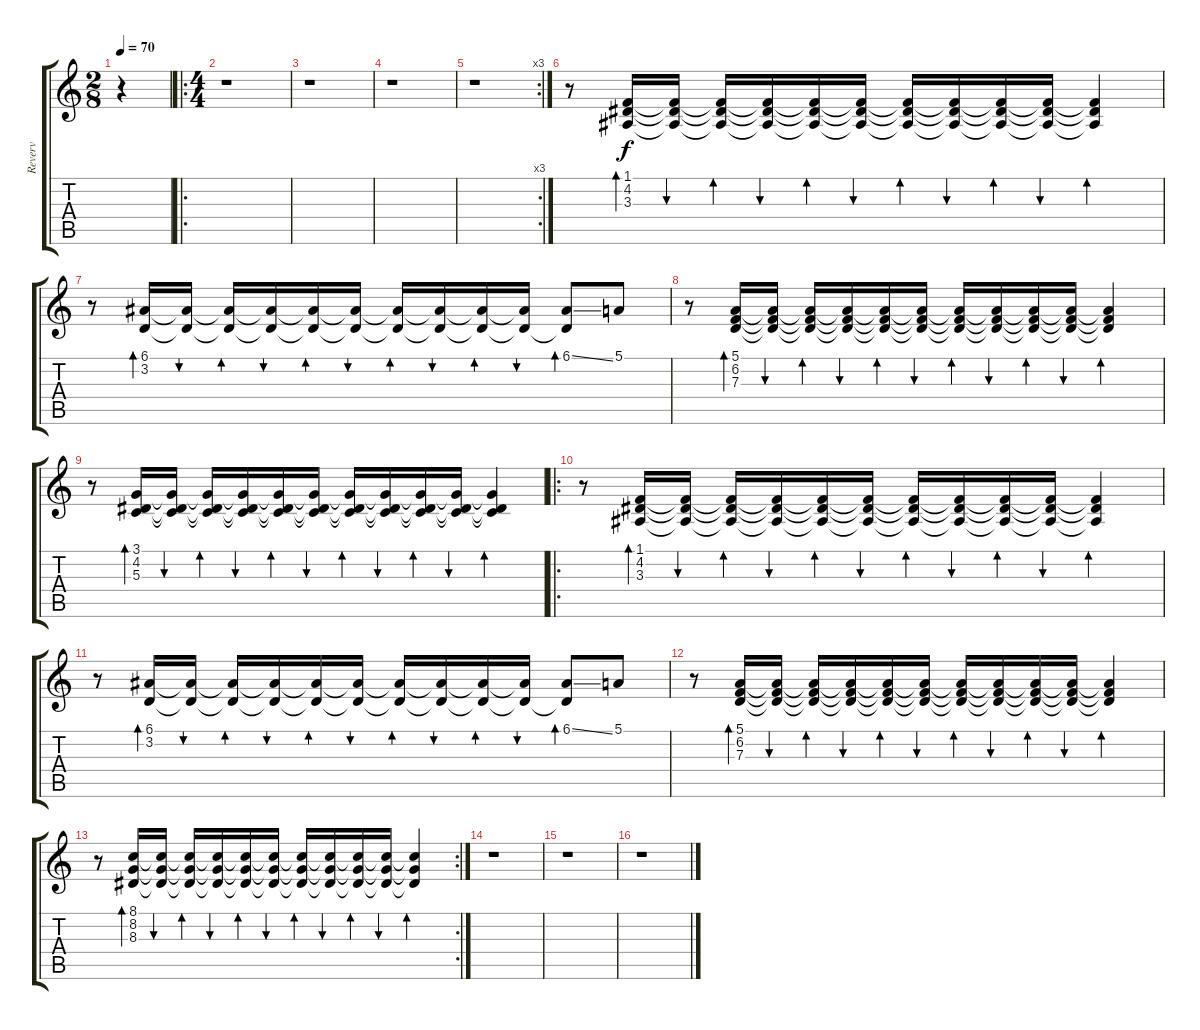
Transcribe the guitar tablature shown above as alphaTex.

\track ("Reverv " "Reverv ") {instrument fx7echoes}
\staff {score tabs}
\tuning (E4 B3 G3 D3 A2 E2) {hide}
\ts (2 8)
\tempo 70
\clef g2
\ks c
r.4{dy f instrument fx7echoes} |
\ro
\ts (4 4)
r.1 |
r.1 |
r.1 |
\rc 3
r.1 |
r.8{volume 3} (1.1 4.2 3.3).16{bd 60} (1.1{t} 4.2{t} 3.3{t}).16{bu 60} (1.1{t} 4.2{t} 3.3{t}).16{bd 60 volume 8} (1.1{t} 4.2{t} 3.3{t}).16{bu 60} (1.1{t} 4.2{t} 3.3{t}).16{bd 60 volume 11} (1.1{t} 4.2{t} 3.3{t}).16{bu 60} (1.1{t} 4.2{t} 3.3{t}).16{bd 60 volume 12} (1.1{t} 4.2{t} 3.3{t}).16{bu 60} (1.1{t} 4.2{t} 3.3{t}).16{bd 60} (1.1{t} 4.2{t} 3.3{t}).16{bu 60 volume 11} (1.1{t} 4.2{t} 3.3{t}).4{bd 60 volume 7} |
r.8{volume 6} (6.1 3.2).16{bd 60} (6.1{t} 3.2{t}).16{bu 60} (6.1{t} 3.2{t}).16{bd 60 volume 8} (6.1{t} 3.2{t}).16{bu 60} (6.1{t} 3.2{t}).16{bd 60 volume 12} (6.1{t} 3.2{t}).16{bu 60} (6.1{t} 3.2{t}).16{bd 60 volume 12} (6.1{t} 3.2{t}).16{bu 60} (6.1{t} 3.2{t}).16{bd 60} (6.1{t} 3.2{t}).16{bu 60 volume 11} (6.1{ss} 3.2{t}).8{bd 60 volume 7} 5.1.8 |
r.8{volume 6} (5.1 6.2 7.3).16{bd 60} (5.1{t} 6.2{t} 7.3{t}).16{bu 60} (5.1{t} 6.2{t} 7.3{t}).16{bd 60 volume 8} (5.1{t} 6.2{t} 7.3{t}).16{bu 60} (5.1{t} 6.2{t} 7.3{t}).16{bd 60 volume 11} (5.1{t} 6.2{t} 7.3{t}).16{bu 60} (5.1{t} 6.2{t} 7.3{t}).16{bd 60 volume 12} (5.1{t} 6.2{t} 7.3{t}).16{bu 60} (5.1{t} 6.2{t} 7.3{t}).16{bd 60} (5.1{t} 6.2{t} 7.3{t}).16{bu 60 volume 11} (5.1{t} 6.2{t} 7.3{t}).4{bd 60 volume 7} |
r.8{volume 6} (3.1 4.2 5.3).16{bd 60} (3.1{t} 4.2{t} 5.3{t}).16{bu 60} (3.1{t} 4.2{t} 5.3{t}).16{bd 60 volume 8} (3.1{t} 4.2{t} 5.3{t}).16{bu 60} (3.1{t} 4.2{t} 5.3{t}).16{bd 60 volume 11} (3.1{t} 4.2{t} 5.3{t}).16{bu 60} (3.1{t} 4.2{t} 5.3{t}).16{bd 60 volume 12} (3.1{t} 4.2{t} 5.3{t}).16{bu 60} (3.1{t} 4.2{t} 5.3{t}).16{bd 60} (3.1{t} 4.2{t} 5.3{t}).16{bu 60 volume 11} (3.1{t} 4.2{t} 5.3{t}).4{bd 60 volume 7} |
\ro
r.8{volume 3} (1.1 4.2 3.3).16{bd 60} (1.1{t} 4.2{t} 3.3{t}).16{bu 60} (1.1{t} 4.2{t} 3.3{t}).16{bd 60 volume 8} (1.1{t} 4.2{t} 3.3{t}).16{bu 60} (1.1{t} 4.2{t} 3.3{t}).16{bd 60 volume 11} (1.1{t} 4.2{t} 3.3{t}).16{bu 60} (1.1{t} 4.2{t} 3.3{t}).16{bd 60 volume 12} (1.1{t} 4.2{t} 3.3{t}).16{bu 60} (1.1{t} 4.2{t} 3.3{t}).16{bd 60} (1.1{t} 4.2{t} 3.3{t}).16{bu 60 volume 11} (1.1{t} 4.2{t} 3.3{t}).4{bd 60 volume 7} |
r.8{volume 6} (6.1 3.2).16{bd 60} (6.1{t} 3.2{t}).16{bu 60} (6.1{t} 3.2{t}).16{bd 60 volume 8} (6.1{t} 3.2{t}).16{bu 60} (6.1{t} 3.2{t}).16{bd 60 volume 12} (6.1{t} 3.2{t}).16{bu 60} (6.1{t} 3.2{t}).16{bd 60 volume 12} (6.1{t} 3.2{t}).16{bu 60} (6.1{t} 3.2{t}).16{bd 60} (6.1{t} 3.2{t}).16{bu 60 volume 11} (6.1{ss} 3.2{t}).8{bd 60 volume 7} 5.1.8 |
r.8{volume 6} (5.1 6.2 7.3).16{bd 60} (5.1{t} 6.2{t} 7.3{t}).16{bu 60} (5.1{t} 6.2{t} 7.3{t}).16{bd 60 volume 8} (5.1{t} 6.2{t} 7.3{t}).16{bu 60} (5.1{t} 6.2{t} 7.3{t}).16{bd 60 volume 11} (5.1{t} 6.2{t} 7.3{t}).16{bu 60} (5.1{t} 6.2{t} 7.3{t}).16{bd 60 volume 12} (5.1{t} 6.2{t} 7.3{t}).16{bu 60} (5.1{t} 6.2{t} 7.3{t}).16{bd 60} (5.1{t} 6.2{t} 7.3{t}).16{bu 60 volume 11} (5.1{t} 6.2{t} 7.3{t}).4{bd 60 volume 7} |
\rc 2
r.8{volume 6} (8.1 8.2 8.3).16{bd 60} (8.1{t} 8.2{t} 8.3{t}).16{bu 60} (8.1{t} 8.2{t} 8.3{t}).16{bd 60 volume 8} (8.1{t} 8.2{t} 8.3{t}).16{bu 60} (8.1{t} 8.2{t} 8.3{t}).16{bd 60 volume 11} (8.1{t} 8.2{t} 8.3{t}).16{bu 60} (8.1{t} 8.2{t} 8.3{t}).16{bd 60 volume 12} (8.1{t} 8.2{t} 8.3{t}).16{bu 60} (8.1{t} 8.2{t} 8.3{t}).16{bd 60} (8.1{t} 8.2{t} 8.3{t}).16{bu 60 volume 11} (8.1{t} 8.2{t} 8.3{t}).4{bd 60 volume 7} |
r.1 |
r.1 |
r.1
